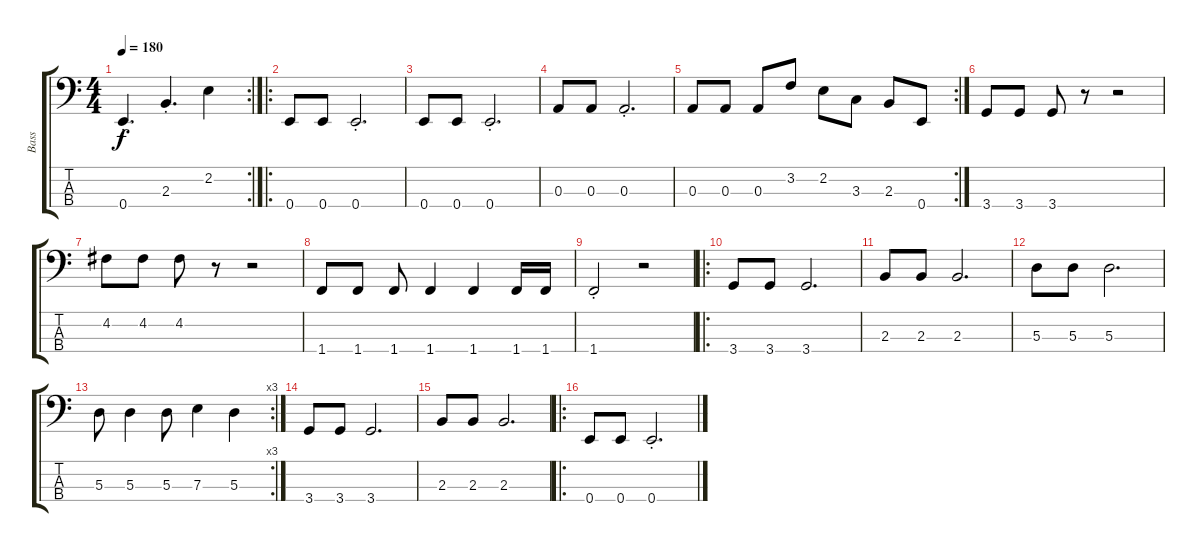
\track ("Bass" "Bass") {instrument electricbasspick}
\staff {score tabs}
\tuning (G2 D2 A1 E1) {hide}
\rc 2
\ts (4 4)
\tempo 180
\clef f4
\ks c
0.4{st}.4{d dy f} 2.3{st}.4{d} 2.2.4 |
\ro
0.4.8 0.4.8 0.4{st}.2{d} |
0.4.8 0.4.8 0.4{st}.2{d} |
0.3.8 0.3.8 0.3{st}.2{d} |
\rc 2
0.3.8 0.3.8 0.3.8 3.2.8 2.2.8 3.3.8 2.3.8 0.4.8 |
3.4.8 3.4.8 3.4.8 r.8 r.2 |
4.2.8 4.2.8 4.2.8 r.8 r.2 |
1.4.8 1.4.8 1.4.8 1.4.4 1.4.4 1.4.16 1.4.16 |
1.4{st}.2 r.2 |
\ro
3.4.8 3.4.8 3.4.2{d} |
2.3.8 2.3.8 2.3.2{d} |
5.3.8 5.3.8 5.3.2{d} |
\rc 3
5.3.8 5.3.4 5.3.8 7.3.4 5.3.4 |
3.4.8 3.4.8 3.4.2{d} |
2.3.8 2.3.8 2.3.2{d} |
\ro
0.4.8 0.4.8 0.4{st}.2{d}
